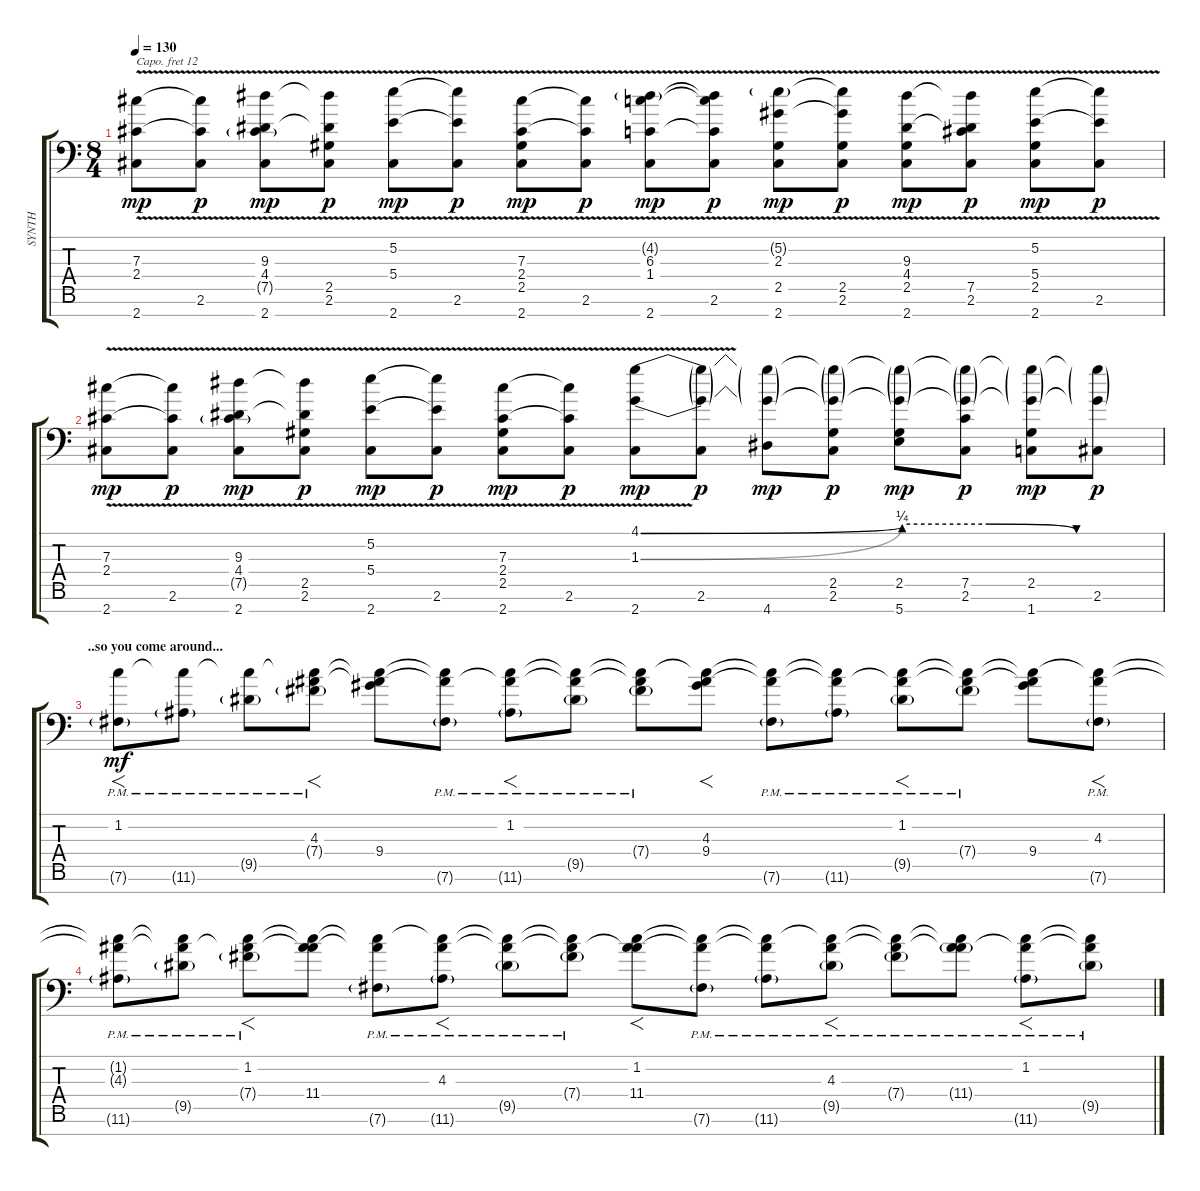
\track ("SYNTH" "SYNTH") {instrument synthbrass2}
\staff {score tabs}
\capo 12
\tuning (Eb4 B3 Gb3 B2 Gb2 B1 B-1) {hide}
\ts (8 4)
\tempo 130
\clef f4
\ks c
(7.3{v} 2.4{v} 2.7).8{dy mp} (7.3{t} 2.4{t} 2.6).8{dy p} (9.3{v} 4.4{v} 7.5{g} 2.7).8{dy mp} (9.3{t} 4.4{t} 2.5 2.6).8{dy p} (5.2{v} 5.4{v} 2.7).8{dy mp} (5.2{t} 5.4{t} 2.6).8{dy p} (7.3{v} 2.4{v} 2.5 2.7).8{dy mp} (7.3{t} 2.4{t} 2.6).8{dy p} (4.2{v g} 6.3{v} 1.4{v} 2.7).8{dy mp} (4.2{t} 6.3{t} 1.4{t} 2.6).8{dy p} (5.2{v g} 2.3{v} 2.5{v} 2.7).8{dy mp} (5.2{t} 2.3{t} 2.5 2.6).8{dy p} (9.3{v} 4.4{v} 2.5 2.7).8{dy mp} (9.3{t} 4.4{t} 7.5 2.6).8{dy p} (5.2{v} 5.4{v} 2.5 2.7).8{dy mp} (5.2{t} 5.4{t} 2.6).8{dy p} |
(7.3{v} 2.4{v} 2.7).8{dy mp} (7.3{t} 2.4{t} 2.6).8{dy p} (9.3{v} 4.4{v} 7.5{g} 2.7).8{dy mp} (9.3{t} 4.4{t} 2.5 2.6).8{dy p} (5.2{v} 5.4{v} 2.7).8{dy mp} (5.2{t} 5.4{t} 2.6).8{dy p} (7.3{v} 2.4{v} 2.5 2.7).8{dy mp} (7.3{t} 2.4{t} 2.6).8{dy p} (4.1{be (custom 0 0 30 1 40 1 50 0 60 0) v} 1.3{be (custom 0 0 30 1 40 1 50 0 60 0) v} 2.7).8{dy mp} (4.1{t} 1.3{t} 2.6).8{dy p} (4.1{t} 1.3{t} 4.7).8{dy mp} (4.1{t} 1.3{t} 2.5 2.6).8{dy p} (4.1{t} 1.3{t} 2.5 5.7).8{dy mp} (4.1{t} 1.3{t} 7.5 2.6).8{dy p} (4.1{t} 1.3{t} 2.5 1.7).8{dy mp} (4.1{t} 1.3{t} 2.6).8{dy p} |
\section ("" "..so you come around...")
(1.2 7.6{g pm}).8{f dy mf} (1.2{t} 11.6{g pm}).8 (1.2{t} 9.5{g pm}).8 (1.2{t} 4.3 7.4{g pm}).8{f} (1.2{t} 4.3{t} 9.4).8 (1.2{t} 4.3{t} 7.6{g pm}).8 (1.2 4.3{t} 11.6{g pm}).8{f} (1.2{t} 4.3{t} 9.5{g pm}).8 (1.2{t} 4.3{t} 7.4{g pm}).8 (1.2{t} 4.3 9.4).8{f} (1.2{t} 4.3{t} 7.6{g pm}).8 (1.2{t} 4.3{t} 11.6{g pm}).8 (1.2 4.3{t} 9.5{g pm}).8{f} (1.2{t} 4.3{t} 7.4{g pm}).8 (1.2{t} 4.3{t} 9.4).8 (1.2{t} 4.3 7.6{g pm}).8{f} |
(1.2{t} 4.3{t} 11.6{g pm}).8 (1.2{t} 4.3{t} 9.5{g pm}).8 (1.2 4.3{t} 7.4{g pm}).8{f} (1.2{t} 4.3{t} 11.4).8 (1.2{t} 4.3{t} 7.6{g pm}).8 (1.2{t} 4.3 11.6{g pm}).8{f} (1.2{t} 4.3{t} 9.5{g pm}).8 (1.2{t} 4.3{t} 7.4{g pm}).8 (1.2 4.3{t} 11.4).8{f} (1.2{t} 4.3{t} 7.6{g pm}).8 (1.2{t} 4.3{t} 11.6{g pm}).8 (1.2{t} 4.3 9.5{g pm}).8{f} (1.2{t} 4.3{t} 7.4{g pm}).8 (1.2{t} 4.3{t} 11.4{g pm}).8 (1.2 4.3{t} 11.6{g pm}).8{f} (1.2{t} 4.3{t} 9.5{g pm}).8
